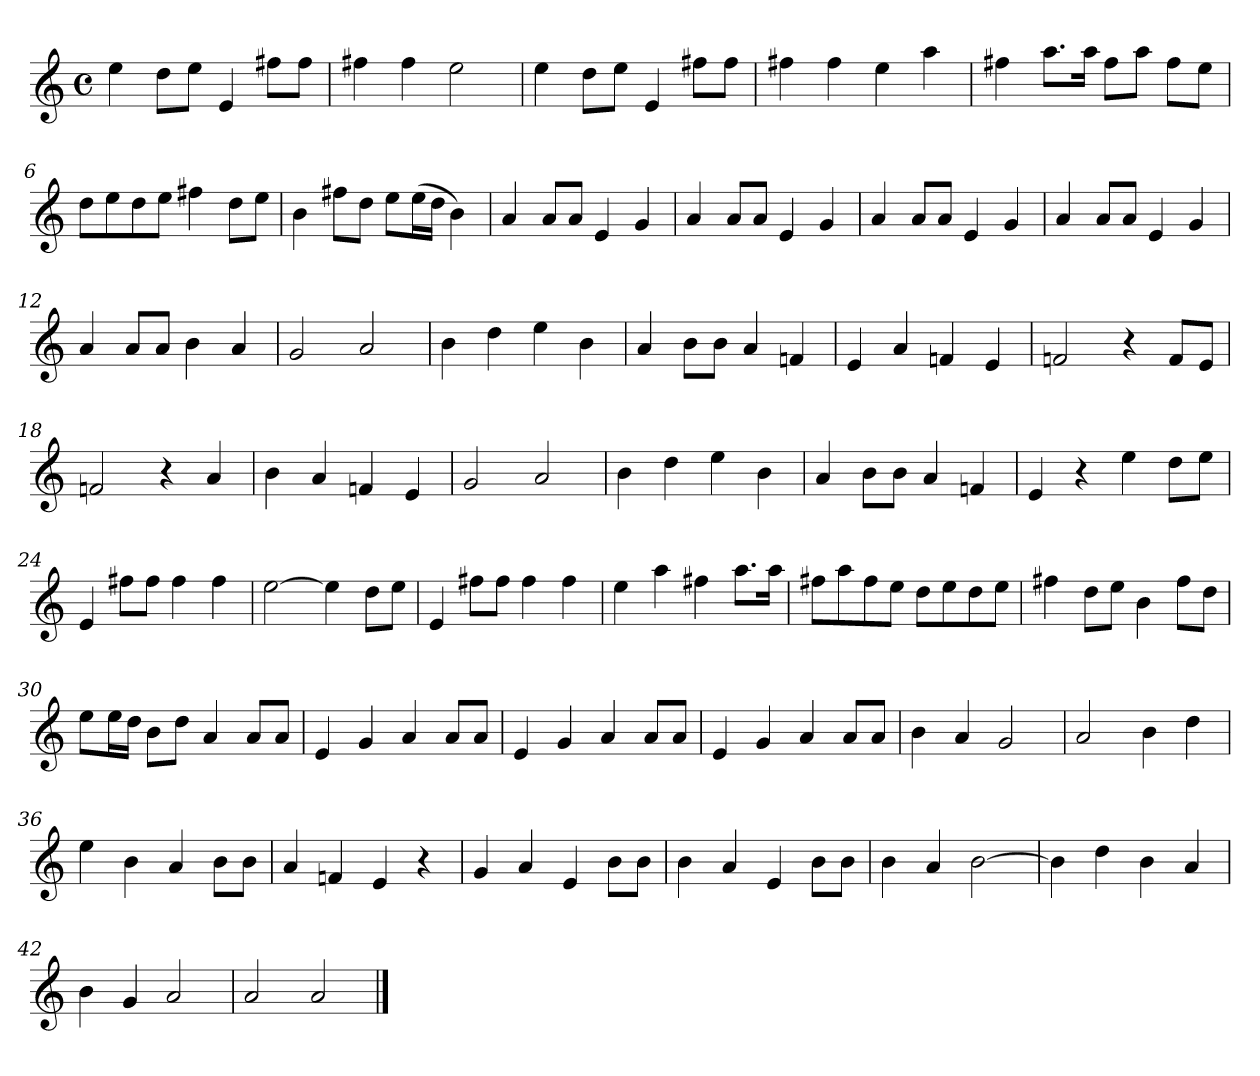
**kern
*part1
*staff1
*clefG2
*M4/4
*met(c)
=1
4ee
8ddL
8eeJ
4e
8ff#XL
8ff#J
=2
4ff#X
4ff#
2ee
=3
4ee
8ddL
8eeJ
4e
8ff#XL
8ff#J
=4
4ff#X
4ff#
4ee
4aa
=5
4ff#X
8.aaL
16aaJk
8ff#L
8aaJ
8ff#L
8eeJ
=6
8ddL
8ee
8dd
8eeJ
4ff#X
8ddL
8eeJ
=7
4b
8ff#XL
8ddJ
8eeL
(16eeL
16ddJJ
4b)
=8
4a
8aL
8aJ
4e
4g
=9
4a
8aL
8aJ
4e
4g
=10
4a
8aL
8aJ
4e
4g
=11
4a
8aL
8aJ
4e
4g
=12
4a
8aL
8aJ
4b
4a
=13
2g
2a
=14
4b
4dd
4ee
4b
=15
4a
8bL
8bJ
4a
4fn
=16
4e
4a
4fn
4e
=17
2fn
4r
8fL
8eJ
=18
2fn
4r
4a
=19
4b
4a
4fn
4e
=20
2g
2a
=21
4b
4dd
4ee
4b
=22
4a
8bL
8bJ
4a
4fn
=23
4e
4r
4ee
8ddL
8eeJ
=24
4e
8ff#XL
8ff#J
4ff#
4ff#
=25
[2ee
4ee]
8ddL
8eeJ
=26
4e
8ff#XL
8ff#J
4ff#
4ff#
=27
4ee
4aa
4ff#X
8.aaL
16aaJk
=28
8ff#XL
8aa
8ff#
8eeJ
8ddL
8ee
8dd
8eeJ
=29
4ff#X
8ddL
8eeJ
4b
8ff#L
8ddJ
=30
8eeL
16eeL
16ddJJ
8bL
8ddJ
4a
8aL
8aJ
=31
4e
4g
4a
8aL
8aJ
=32
4e
4g
4a
8aL
8aJ
=33
4e
4g
4a
8aL
8aJ
=34
4b
4a
2g
=35
2a
4b
4dd
=36
4ee
4b
4a
8bL
8bJ
=37
4a
4fn
4e
4r
=38
4g
4a
4e
8bL
8bJ
=39
4b
4a
4e
8bL
8bJ
=40
4b
4a
[2b
=41
4b]
4dd
4b
4a
=42
4b
4g
2a
=43
2a
2a
==
*-
